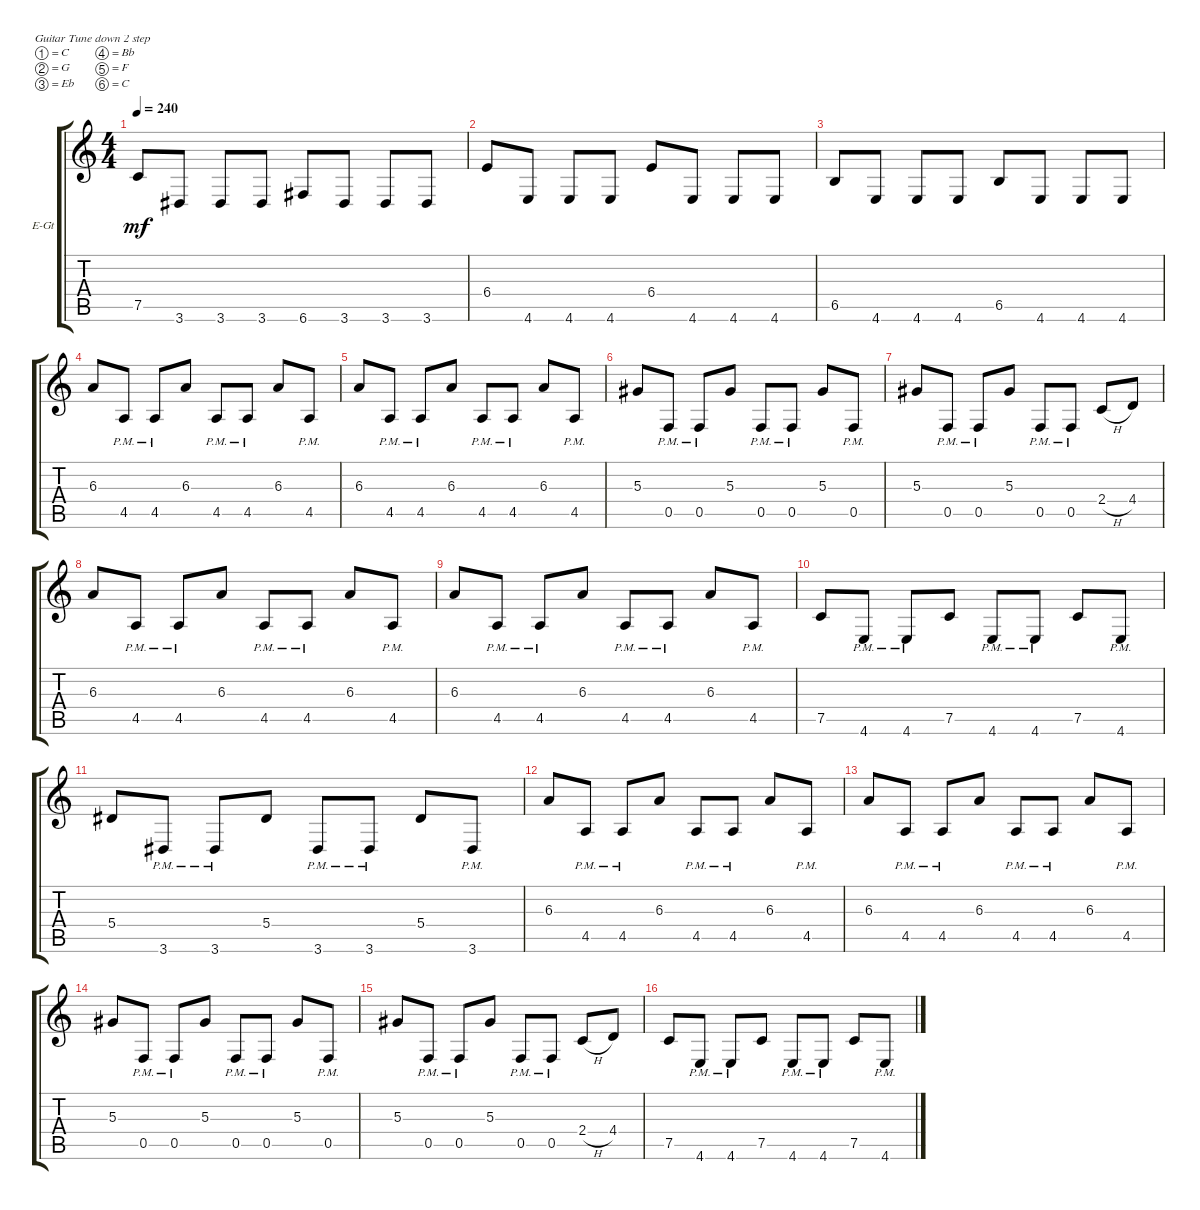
\defaultSystemsLayout 4
\bracketExtendMode groupsimilarinstruments
\firstSystemTrackNameOrientation horizontal
\otherSystemsTrackNameOrientation horizontal
\track ("Eschbach Rhythm" "E-Gt") {instrument overdrivenguitar}
\staff {score tabs}
\tuning (C4 G3 Eb3 Bb2 F2 C2)
\ts (4 4)
\tempo 240
\clef g2
\ks aminor
7.5.8{dy mf} 3.6.8 3.6.8 3.6.8 6.6.8 3.6.8 3.6.8 3.6.8 |
6.4.8 4.6.8 4.6.8 4.6.8 6.4.8 4.6.8 4.6.8 4.6.8 |
6.5.8 4.6.8 4.6.8 4.6.8 6.5.8 4.6.8 4.6.8 4.6.8 |
6.3.8 4.5{pm}.8 4.5{pm}.8 6.3.8 4.5{pm}.8 4.5{pm}.8 6.3.8 4.5{pm}.8 |
6.3.8 4.5{pm}.8 4.5{pm}.8 6.3.8 4.5{pm}.8 4.5{pm}.8 6.3.8 4.5{pm}.8 |
5.3.8 0.5{pm}.8 0.5{pm}.8 5.3.8 0.5{pm}.8 0.5{pm}.8 5.3.8 0.5{pm}.8 |
5.3.8 0.5{pm}.8 0.5{pm}.8 5.3.8 0.5{pm}.8 0.5{pm}.8 2.4{h}.8 4.4.8 |
6.3.8 4.5{pm}.8 4.5{pm}.8 6.3.8 4.5{pm}.8 4.5{pm}.8 6.3.8 4.5{pm}.8 |
6.3.8 4.5{pm}.8 4.5{pm}.8 6.3.8 4.5{pm}.8 4.5{pm}.8 6.3.8 4.5{pm}.8 |
7.5.8 4.6{pm}.8 4.6{pm}.8 7.5.8 4.6{pm}.8 4.6{pm}.8 7.5.8 4.6{pm}.8 |
5.4.8 3.6{pm}.8 3.6{pm}.8 5.4.8 3.6{pm}.8 3.6{pm}.8 5.4.8 3.6{pm}.8 |
6.3.8 4.5{pm}.8 4.5{pm}.8 6.3.8 4.5{pm}.8 4.5{pm}.8 6.3.8 4.5{pm}.8 |
6.3.8 4.5{pm}.8 4.5{pm}.8 6.3.8 4.5{pm}.8 4.5{pm}.8 6.3.8 4.5{pm}.8 |
5.3.8 0.5{pm}.8 0.5{pm}.8 5.3.8 0.5{pm}.8 0.5{pm}.8 5.3.8 0.5{pm}.8 |
5.3.8 0.5{pm}.8 0.5{pm}.8 5.3.8 0.5{pm}.8 0.5{pm}.8 2.4{h}.8 4.4.8 |
7.5.8 4.6{pm}.8 4.6{pm}.8 7.5.8 4.6{pm}.8 4.6{pm}.8 7.5.8 4.6{pm}.8
